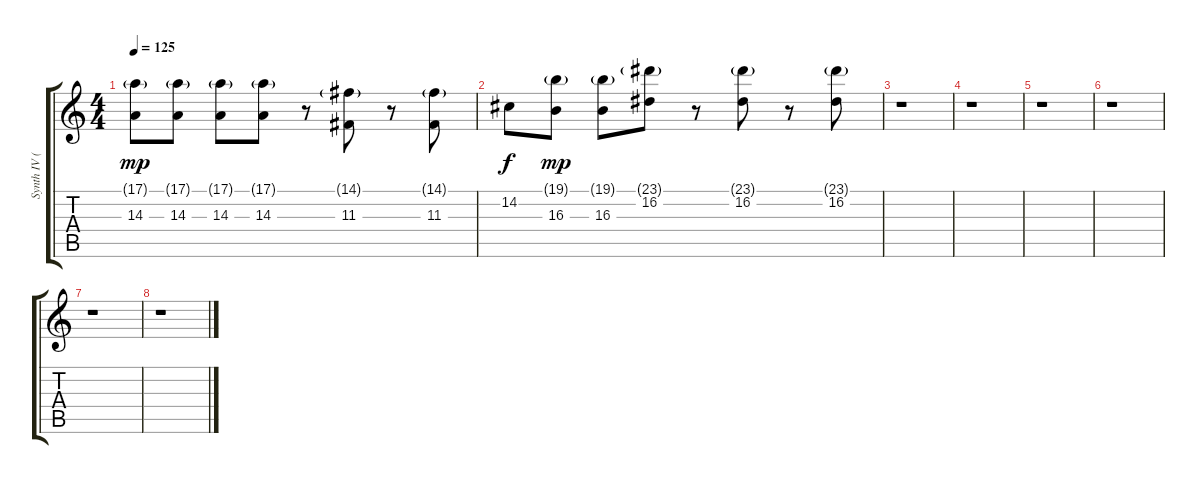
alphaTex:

\track ("Synth IV (Lead)" "Synth IV (") {instrument lead2sawtooth}
\staff {score tabs}
\tuning (E4 B3 G3 D3 A2 E2) {hide}
\ts (4 4)
\tempo 125
\clef g2
\ks c
(17.1{g} 14.3).8{dy mp} (17.1{g} 14.3).8 (17.1{g} 14.3).8 (17.1{g} 14.3).8 r.8 (14.1{g} 11.3).8 r.8 (14.1{g} 11.3).8 |
14.2.8{dy f} (19.1{g} 16.3).8{dy mp} (19.1{g} 16.3).8 (23.1{g} 16.2).8 r.8 (23.1{g} 16.2).8 r.8 (23.1{g} 16.2).8 |
r.1 |
r.1 |
r.1 |
r.1 |
r.1 |
r.1
